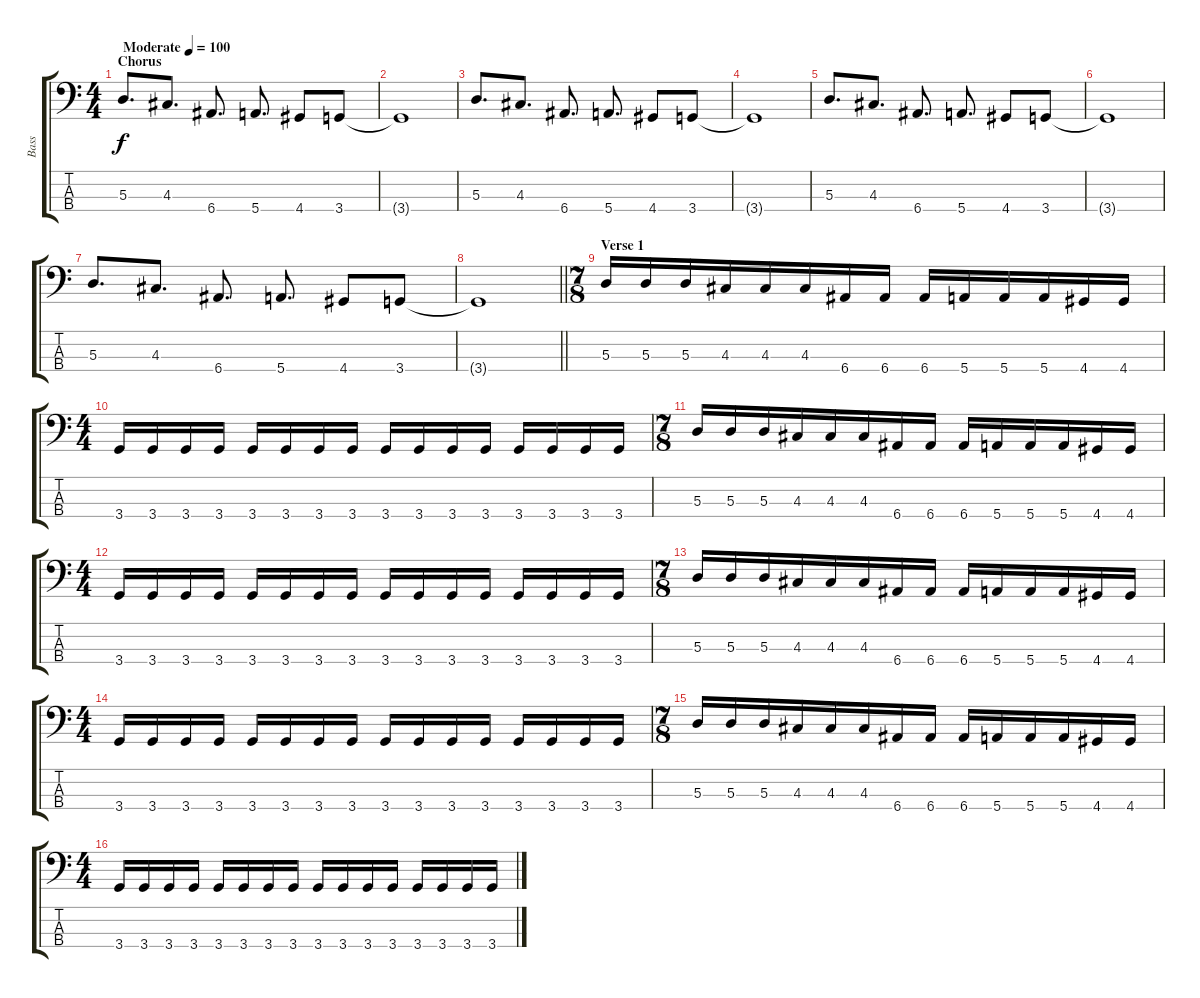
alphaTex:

\track ("Bass" "Bass") {instrument electricbassfinger}
\staff {score tabs}
\tuning (G2 D2 A1 E1) {hide}
\ts (4 4)
\section ("" "Chorus")
\tempo (100 "Moderate")
\clef f4
\ks c
5.3.8{d dy f instrument electricbassfinger} 4.3.8{d} 6.4.8{d} 5.4.8{d} 4.4.8 3.4.8 |
3.4{t}.1 |
5.3.8{d} 4.3.8{d} 6.4.8{d} 5.4.8{d} 4.4.8 3.4.8 |
3.4{t}.1 |
5.3.8{d} 4.3.8{d} 6.4.8{d} 5.4.8{d} 4.4.8 3.4.8 |
3.4{t}.1 |
5.3.8{d} 4.3.8{d} 6.4.8{d} 5.4.8{d} 4.4.8 3.4.8 |
\barLineRight lightlight
3.4{t}.1 |
\ts (7 8)
\section ("" "Verse 1")
5.3.16 5.3.16 5.3.16 4.3.16 4.3.16 4.3.16 6.4.16 6.4.16 6.4.16 5.4.16 5.4.16 5.4.16 4.4.16 4.4.16 |
\ts (4 4)
3.4.16 3.4.16 3.4.16 3.4.16 3.4.16 3.4.16 3.4.16 3.4.16 3.4.16 3.4.16 3.4.16 3.4.16 3.4.16 3.4.16 3.4.16 3.4.16 |
\ts (7 8)
5.3.16 5.3.16 5.3.16 4.3.16 4.3.16 4.3.16 6.4.16 6.4.16 6.4.16 5.4.16 5.4.16 5.4.16 4.4.16 4.4.16 |
\ts (4 4)
3.4.16 3.4.16 3.4.16 3.4.16 3.4.16 3.4.16 3.4.16 3.4.16 3.4.16 3.4.16 3.4.16 3.4.16 3.4.16 3.4.16 3.4.16 3.4.16 |
\ts (7 8)
5.3.16 5.3.16 5.3.16 4.3.16 4.3.16 4.3.16 6.4.16 6.4.16 6.4.16 5.4.16 5.4.16 5.4.16 4.4.16 4.4.16 |
\ts (4 4)
3.4.16 3.4.16 3.4.16 3.4.16 3.4.16 3.4.16 3.4.16 3.4.16 3.4.16 3.4.16 3.4.16 3.4.16 3.4.16 3.4.16 3.4.16 3.4.16 |
\ts (7 8)
5.3.16 5.3.16 5.3.16 4.3.16 4.3.16 4.3.16 6.4.16 6.4.16 6.4.16 5.4.16 5.4.16 5.4.16 4.4.16 4.4.16 |
\ts (4 4)
3.4.16 3.4.16 3.4.16 3.4.16 3.4.16 3.4.16 3.4.16 3.4.16 3.4.16 3.4.16 3.4.16 3.4.16 3.4.16 3.4.16 3.4.16 3.4.16
